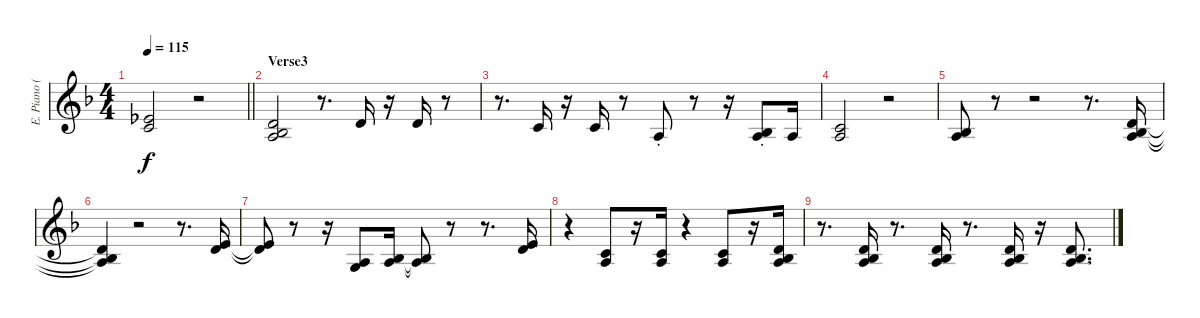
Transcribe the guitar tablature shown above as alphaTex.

\track ("E. Piano (Left)" "E. Piano (") {instrument electricpiano1}
\staff {score}
\tuning (E5 B4 G4 D4 A3 E3) {hide}
\ts (4 4)
\tempo 115
\clef g2
\barLineRight lightlight
\ks f
(1.4 3.5).2{dy f} r.2 |
\section ("" "Verse3")
(0.4 0.5 6.6).2 r.8{d} 0.4.16 r.16 0.4.16 r.8 |
r.8{d} 3.5.16 r.16 3.5.16 r.8 0.5{st}.8 r.8 r.16 (0.5{st} 6.6).8 0.5.16 |
(3.5 5.6).2 r.2 |
(0.5 6.6).8 r.8 r.2 r.8{d} (0.4 0.5 6.6).16 |
(0.4{t} 0.5{t} 6.6{t}).4 r.2 r.8{d} (0.4 7.5).16 |
(0.4{t} 7.5{t}).8 r.8 r.16 (0.5 3.6).8 (0.5 6.6).16 (0.5{t} 6.6{t}).8 r.8 r.8{d} (0.4 7.5).16 |
r.4 (3.5 5.6).8 r.16 (0.5 8.6).16 r.4 (0.5 8.6).8 r.16 (0.4 1.5 5.6).16 |
r.8{d} (0.4 0.5 6.6).16 r.8{d} (0.4 0.5 6.6).16 r.8{d} (0.4 0.5 6.6).16 r.16 (0.4 0.5 6.6).8{d}
